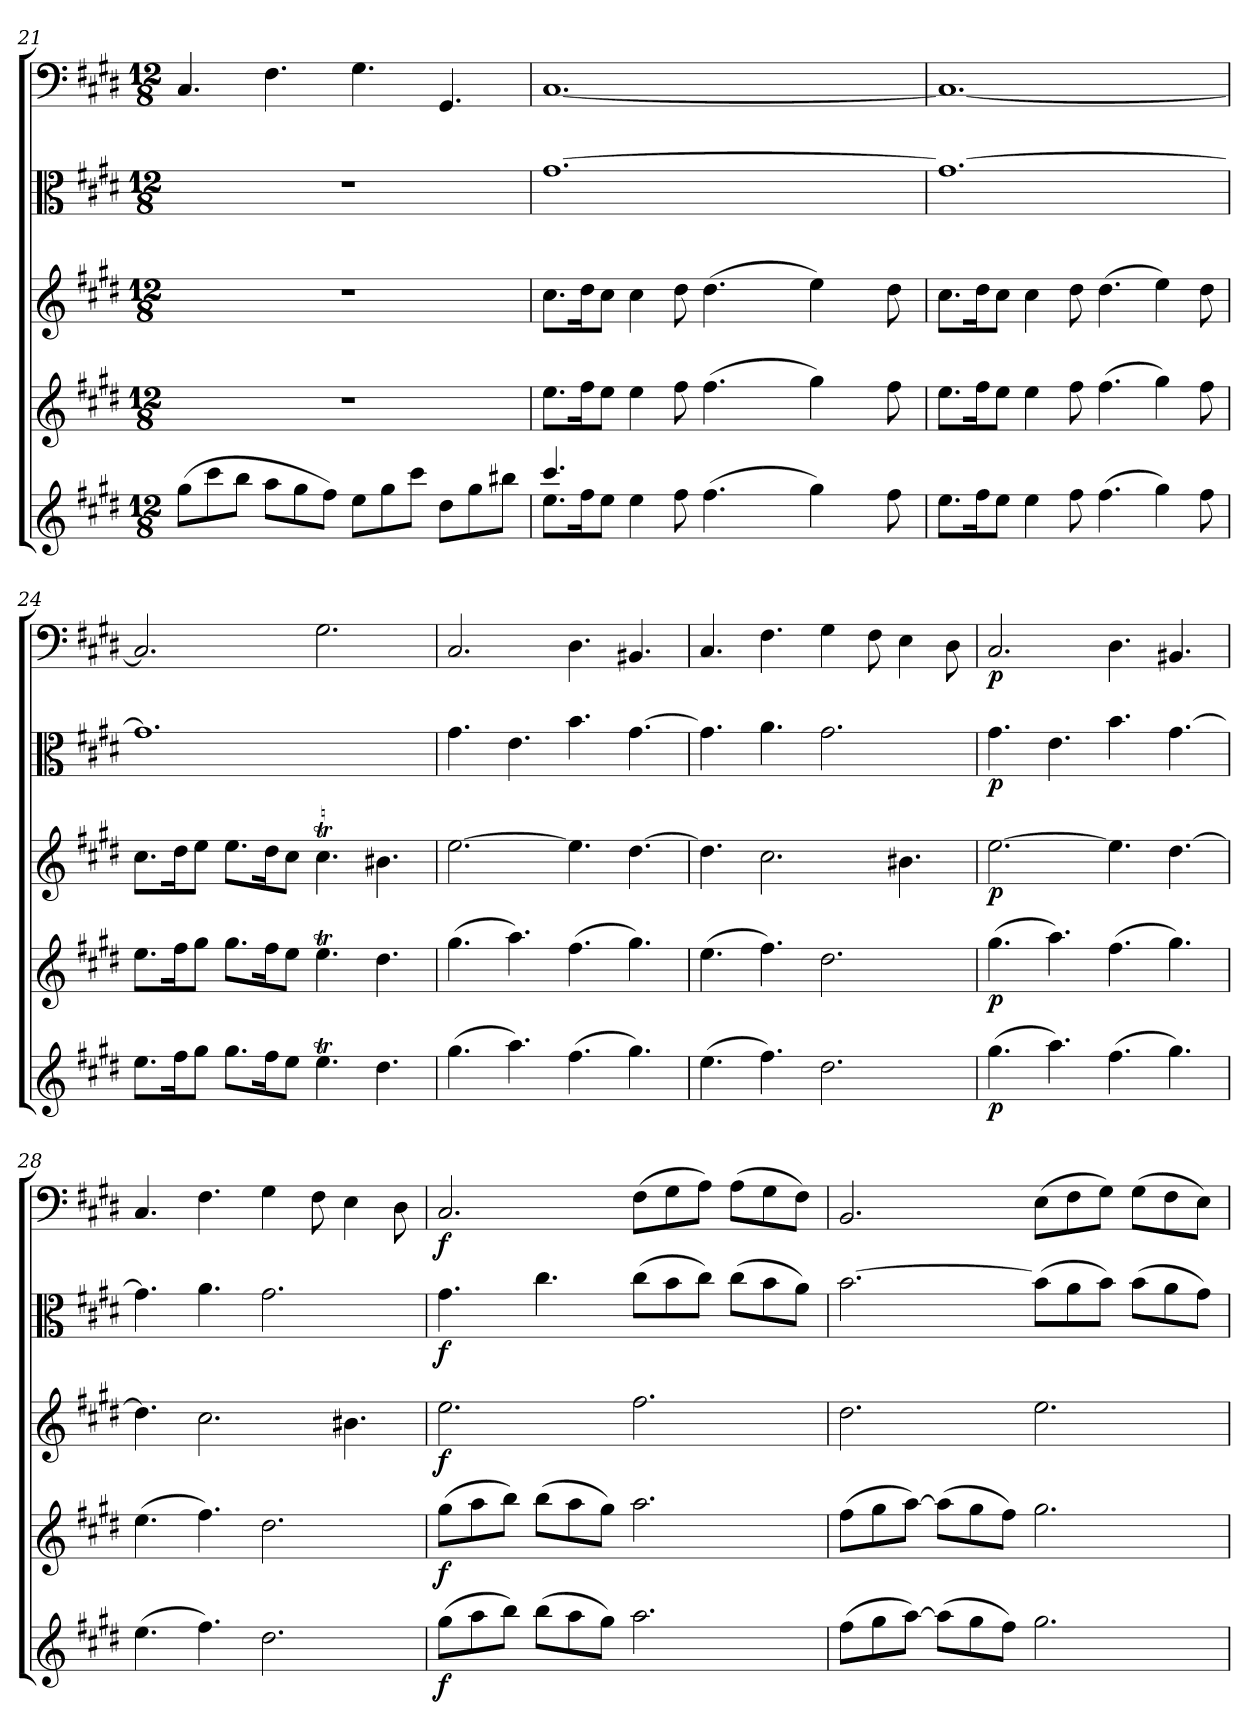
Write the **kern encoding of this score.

**kern	**dynam	**kern	**dynam	**kern	**dynam	**kern	**dynam	**kern	**dynam
*part5	*part5	*part4	*part4	*part3	*part3	*part2	*part2	*part1	*part1
*staff5	*staff5	*staff4	*staff4	*staff3	*staff3	*staff2	*staff2	*staff1	*staff1
*clefG2	*	*clefG2	*	*clefG2	*	*clefC3	*	*clefF4	*
*k[f#c#g#d#]	*	*k[f#c#g#d#]	*	*k[f#c#g#d#]	*	*k[f#c#g#d#]	*	*k[f#c#g#d#]	*
*E:	*	*E:	*	*E:	*	*E:	*	*E:	*
*M12/8	*	*M12/8	*	*M12/8	*	*M12/8	*	*M12/8	*
=21	=21	=21	=21	=21	=21	=21	=21	=21	=21
(8gg#\L	.	1.r	.	1.r	.	1.r	.	4.C#/	.
8ccc#\	.	.	.	.	.	.	.	.	.
8bb\J	.	.	.	.	.	.	.	.	.
8aa\L	.	.	.	.	.	.	.	4.F#\	.
8gg#\	.	.	.	.	.	.	.	.	.
8ff#\J)	.	.	.	.	.	.	.	.	.
8ee\L	.	.	.	.	.	.	.	4.G#\	.
8gg#\	.	.	.	.	.	.	.	.	.
8ccc#\J	.	.	.	.	.	.	.	.	.
8dd#\L	.	.	.	.	.	.	.	4.GG#/	.
8gg#\	.	.	.	.	.	.	.	.	.
8bb#X\J	.	.	.	.	.	.	.	.	.
=22	=22	=22	=22	=22	=22	=22	=22	=22	=22
*^	*	*	*	*	*	*	*	*	*
4.ccc#/	8.ee\L	.	8.ee\L	.	8.cc#\L	.	[1.g#\	.	[1.C#/	.
.	16ff#\K	.	16ff#\K	.	16dd#\K	.	.	.	.	.
.	8ee\J	.	8ee\J	.	8cc#\J	.	.	.	.	.
2ryy	4ee\	.	4ee\	.	4cc#\	.	.	.	.	.
.	8ff#\	.	8ff#\	.	8dd#\	.	.	.	.	.
.	(4.ff#\	.	(4.ff#\	.	(4.dd#\	.	.	.	.	.
16ryy	.	.	.	.	.	.	.	.	.	.
16ryy	.	.	.	.	.	.	.	.	.	.
16ryy	.	.	.	.	.	.	.	.	.	.
16ryy	.	.	.	.	.	.	.	.	.	.
16ryy	4gg#\)	.	4gg#\)	.	4ee\)	.	.	.	.	.
16ryy	.	.	.	.	.	.	.	.	.	.
16ryy	.	.	.	.	.	.	.	.	.	.
16ryy	.	.	.	.	.	.	.	.	.	.
16ryy	8ff#\	.	8ff#\	.	8dd#\	.	.	.	.	.
16ryy	.	.	.	.	.	.	.	.	.	.
*v	*v	*	*	*	*	*	*	*	*	*
=23	=23	=23	=23	=23	=23	=23	=23	=23	=23
8.ee\L	.	8.ee\L	.	8.cc#\L	.	1.g#\_	.	1.C#/_	.
16ff#\K	.	16ff#\K	.	16dd#\K	.	.	.	.	.
8ee\J	.	8ee\J	.	8cc#\J	.	.	.	.	.
4ee\	.	4ee\	.	4cc#\	.	.	.	.	.
8ff#\	.	8ff#\	.	8dd#\	.	.	.	.	.
(4.ff#\	.	(4.ff#\	.	(4.dd#\	.	.	.	.	.
4gg#\)	.	4gg#\)	.	4ee\)	.	.	.	.	.
8ff#\	.	8ff#\	.	8dd#\	.	.	.	.	.
=24	=24	=24	=24	=24	=24	=24	=24	=24	=24
8.ee\L	.	8.ee\L	.	8.cc#\L	.	1.g#\]	.	2.C#/]	.
16ff#\K	.	16ff#\K	.	16dd#\K	.	.	.	.	.
8gg#\J	.	8gg#\J	.	8ee\J	.	.	.	.	.
8.gg#\L	.	8.gg#\L	.	8.ee\L	.	.	.	.	.
16ff#\K	.	16ff#\K	.	16dd#\K	.	.	.	.	.
8ee\J	.	8ee\J	.	8cc#\J	.	.	.	.	.
4.eeT\	.	4.eeT\	.	4.cc#t\	.	.	.	2.G#\	.
4.dd#\	.	4.dd#\	.	4.b#X\	.	.	.	.	.
=25	=25	=25	=25	=25	=25	=25	=25	=25	=25
(4.gg#\	.	(4.gg#\	.	[2.ee\	.	4.g#\	.	2.C#/	.
4.aa\)	.	4.aa\)	.	.	.	4.e\	.	.	.
(4.ff#\	.	(4.ff#\	.	4.ee\]	.	4.b\	.	4.D#\	.
4.gg#\)	.	4.gg#\)	.	[4.dd#\	.	[4.g#\	.	4.BB#X/	.
=26	=26	=26	=26	=26	=26	=26	=26	=26	=26
(4.ee\	.	(4.ee\	.	4.dd#\]	.	4.g#\]	.	4.C#/	.
4.ff#\)	.	4.ff#\)	.	2.cc#\	.	4.a\	.	4.F#\	.
2.dd#\	.	2.dd#\	.	.	.	2.g#\	.	4G#\	.
.	.	.	.	.	.	.	.	8F#\	.
.	.	.	.	4.b#X\	.	.	.	4E\	.
.	.	.	.	.	.	.	.	8D#\	.
=27	=27	=27	=27	=27	=27	=27	=27	=27	=27
(4.gg#\	p	(4.gg#\	p	[2.ee\	p	4.g#\	p	2.C#/	p
4.aa\)	.	4.aa\)	.	.	.	4.e\	.	.	.
(4.ff#\	.	(4.ff#\	.	4.ee\]	.	4.b\	.	4.D#\	.
4.gg#\)	.	4.gg#\)	.	[4.dd#\	.	[4.g#\	.	4.BB#X/	.
=28	=28	=28	=28	=28	=28	=28	=28	=28	=28
(4.ee\	.	(4.ee\	.	4.dd#\]	.	4.g#\]	.	4.C#/	.
4.ff#\)	.	4.ff#\)	.	2.cc#\	.	4.a\	.	4.F#\	.
2.dd#\	.	2.dd#\	.	.	.	2.g#\	.	4G#\	.
.	.	.	.	.	.	.	.	8F#\	.
.	.	.	.	4.b#X\	.	.	.	4E\	.
.	.	.	.	.	.	.	.	8D#\	.
=29	=29	=29	=29	=29	=29	=29	=29	=29	=29
(8gg#\L	f	(8gg#\L	f	2.ee\	f	4.g#\	f	2.C#/	f
8aa\	.	8aa\	.	.	.	.	.	.	.
8bb\J)	.	8bb\J)	.	.	.	.	.	.	.
(8bb\L	.	(8bb\L	.	.	.	4.cc#\	.	.	.
8aa\	.	8aa\	.	.	.	.	.	.	.
8gg#\J)	.	8gg#\J)	.	.	.	.	.	.	.
2.aa\	.	2.aa\	.	2.ff#\	.	(8cc#\L	.	(8F#\L	.
.	.	.	.	.	.	8b\	.	8G#\	.
.	.	.	.	.	.	8cc#\J)	.	8A\J)	.
.	.	.	.	.	.	(8cc#\L	.	(8A\L	.
.	.	.	.	.	.	8b\	.	8G#\	.
.	.	.	.	.	.	8a\J)	.	8F#\J)	.
=30	=30	=30	=30	=30	=30	=30	=30	=30	=30
(8ff#\L	.	(8ff#\L	.	2.dd#\	.	[2.b\	.	2.BB/	.
8gg#\	.	8gg#\	.	.	.	.	.	.	.
[8aa\J)	.	[8aa\J)	.	.	.	.	.	.	.
(8aa\L]	.	(8aa\L]	.	.	.	.	.	.	.
8gg#\	.	8gg#\	.	.	.	.	.	.	.
8ff#\J)	.	8ff#\J)	.	.	.	.	.	.	.
2.gg#\	.	2.gg#\	.	2.ee\	.	(8b\L]	.	(8E\L	.
.	.	.	.	.	.	8a\	.	8F#\	.
.	.	.	.	.	.	8b\J)	.	8G#\J)	.
.	.	.	.	.	.	(8b\L	.	(8G#\L	.
.	.	.	.	.	.	8a\	.	8F#\	.
.	.	.	.	.	.	8g#\J)	.	8E\J)	.
=	=	=	=	=	=	=	=	=	=
*-	*-	*-	*-	*-	*-	*-	*-	*-	*-
